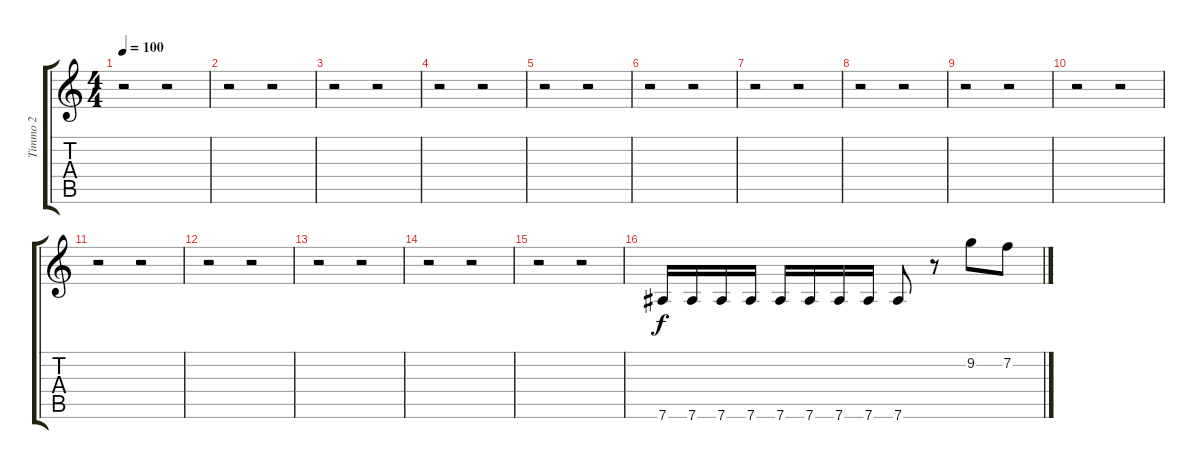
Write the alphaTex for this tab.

\track ("Timmo 2" "Timmo 2") {instrument distortionguitar}
\staff {score tabs}
\tuning (Eb4 Bb3 Gb3 Db3 Ab2 Eb2) {hide}
\ts (4 4)
\tempo 100
\clef g2
\ks c
r.2{dy f} r.2 |
r.2 r.2 |
r.2 r.2 |
r.2 r.2 |
r.2 r.2 |
r.2 r.2 |
r.2 r.2 |
r.2 r.2 |
r.2 r.2 |
r.2 r.2 |
r.2 r.2 |
r.2 r.2 |
r.2 r.2 |
r.2 r.2 |
r.2 r.2 |
7.6.16 7.6.16 7.6.16 7.6.16 7.6.16 7.6.16 7.6.16 7.6.16 7.6.8 r.8 9.2.8 7.2.8
